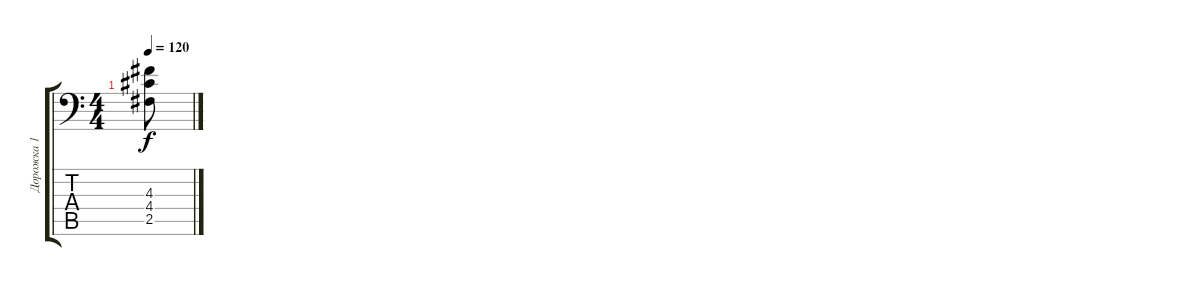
\track ("Дорожка 1" "Дорожка 1") {instrument overdrivenguitar}
\staff {score tabs}
\tuning (B3 Gb3 D3 A2 E2 A1) {hide}
\ts (4 4)
\tempo 120
\clef f4
\ks c
(4.3 4.4 2.5).8{dy f}
